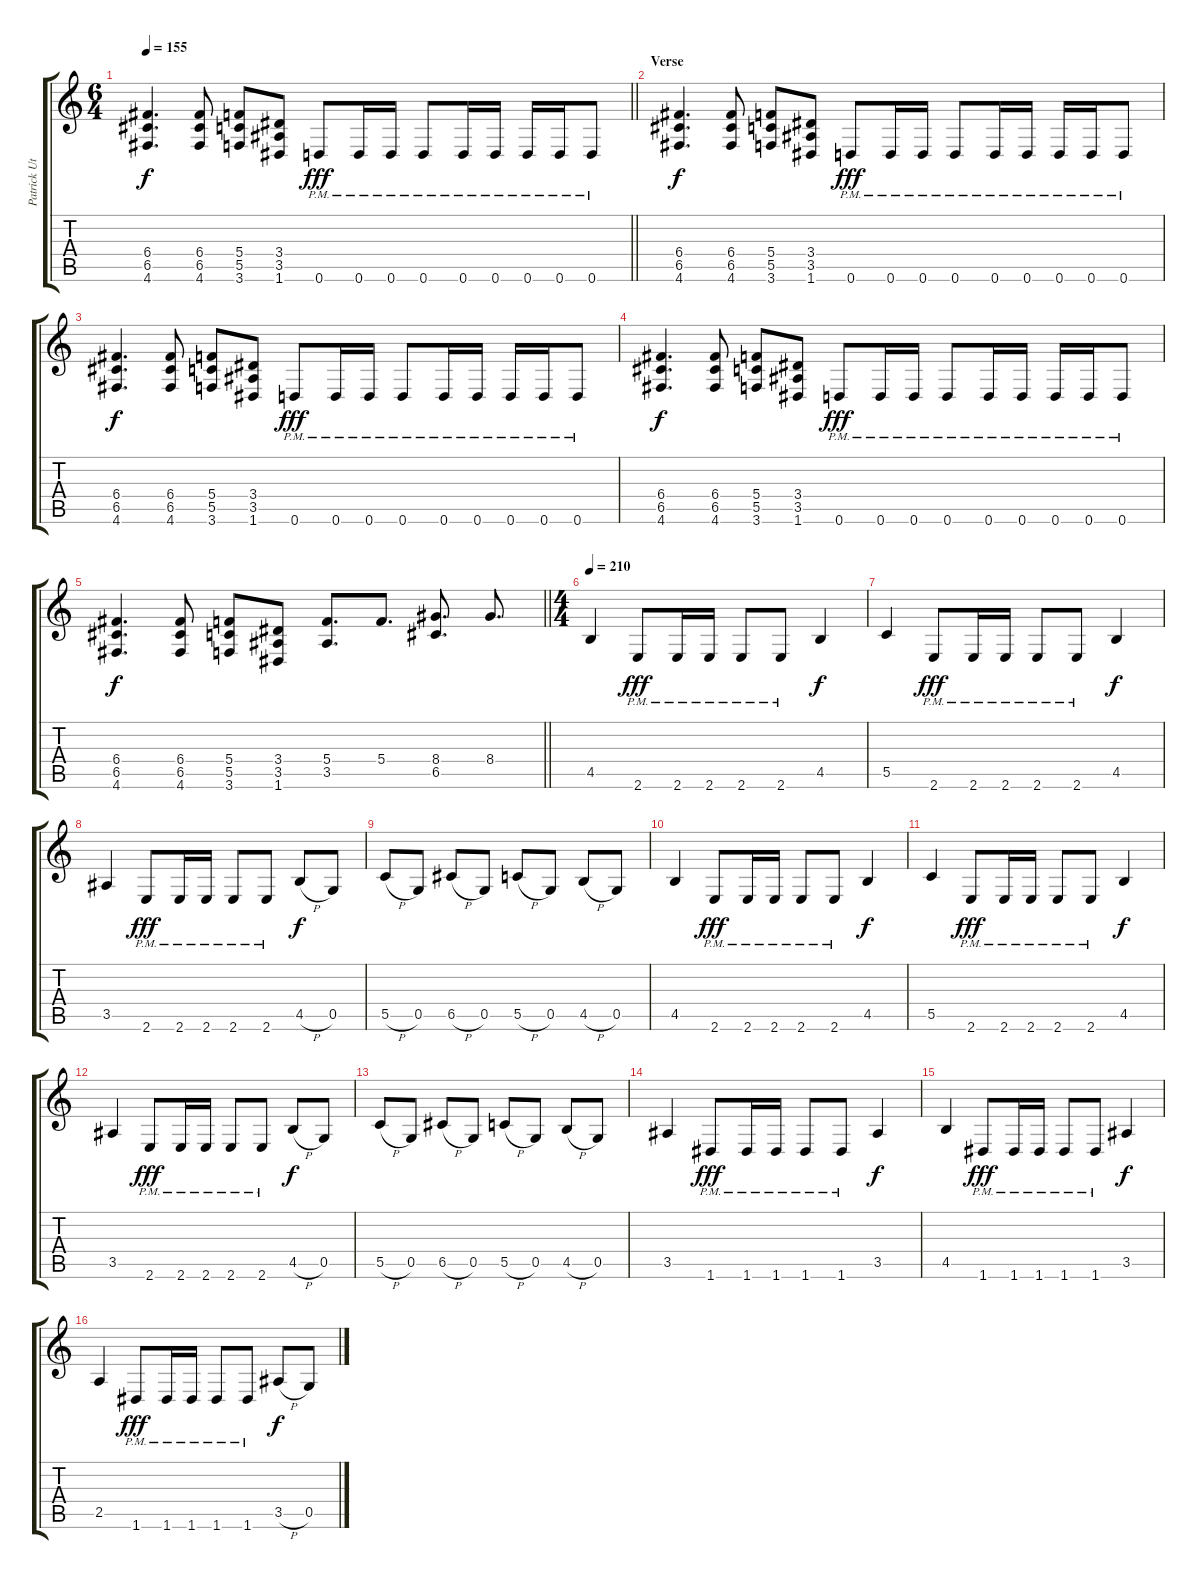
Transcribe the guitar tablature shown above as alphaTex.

\track ("Patrick Uterwijk" "Patrick Ut") {instrument distortionguitar}
\staff {score tabs}
\tuning (D4 A3 F3 C3 G2 D2) {hide}
\ts (6 4)
\tempo 155
\clef g2
\barLineRight lightlight
\ks c
(6.4 6.5 4.6).4{d dy f} (6.4 6.5 4.6).8 (5.4 5.5 3.6).8 (3.4 3.5 1.6).8 0.6{pm}.8{dy fff} 0.6{pm}.16 0.6{pm}.16 0.6{pm}.8 0.6{pm}.16 0.6{pm}.16 0.6{pm}.16 0.6{pm}.16 0.6{pm}.8 |
\section ("" "Verse")
(6.4 6.5 4.6).4{d dy f} (6.4 6.5 4.6).8 (5.4 5.5 3.6).8 (3.4 3.5 1.6).8 0.6{pm}.8{dy fff} 0.6{pm}.16 0.6{pm}.16 0.6{pm}.8 0.6{pm}.16 0.6{pm}.16 0.6{pm}.16 0.6{pm}.16 0.6{pm}.8 |
(6.4 6.5 4.6).4{d dy f} (6.4 6.5 4.6).8 (5.4 5.5 3.6).8 (3.4 3.5 1.6).8 0.6{pm}.8{dy fff} 0.6{pm}.16 0.6{pm}.16 0.6{pm}.8 0.6{pm}.16 0.6{pm}.16 0.6{pm}.16 0.6{pm}.16 0.6{pm}.8 |
(6.4 6.5 4.6).4{d dy f} (6.4 6.5 4.6).8 (5.4 5.5 3.6).8 (3.4 3.5 1.6).8 0.6{pm}.8{dy fff} 0.6{pm}.16 0.6{pm}.16 0.6{pm}.8 0.6{pm}.16 0.6{pm}.16 0.6{pm}.16 0.6{pm}.16 0.6{pm}.8 |
\barLineRight lightlight
(6.4 6.5 4.6).4{d dy f} (6.4 6.5 4.6).8 (5.4 5.5 3.6).8 (3.4 3.5 1.6).8 (5.4 3.5).8{d} 5.4.8{d} (8.4 6.5).8{d} 8.4.8{d} |
\ts (4 4)
\tempo 210
4.5.4 2.6{pm}.8{dy fff} 2.6{pm}.16 2.6{pm}.16 2.6{pm}.8 2.6{pm}.8 4.5.4{dy f} |
5.5.4 2.6{pm}.8{dy fff} 2.6{pm}.16 2.6{pm}.16 2.6{pm}.8 2.6{pm}.8 4.5.4{dy f} |
3.5.4 2.6{pm}.8{dy fff} 2.6{pm}.16 2.6{pm}.16 2.6{pm}.8 2.6{pm}.8 4.5{h}.8{dy f} 0.5.8 |
5.5{h}.8 0.5.8 6.5{h}.8 0.5.8 5.5{h}.8 0.5.8 4.5{h}.8 0.5.8 |
4.5.4 2.6{pm}.8{dy fff} 2.6{pm}.16 2.6{pm}.16 2.6{pm}.8 2.6{pm}.8 4.5.4{dy f} |
5.5.4 2.6{pm}.8{dy fff} 2.6{pm}.16 2.6{pm}.16 2.6{pm}.8 2.6{pm}.8 4.5.4{dy f} |
3.5.4 2.6{pm}.8{dy fff} 2.6{pm}.16 2.6{pm}.16 2.6{pm}.8 2.6{pm}.8 4.5{h}.8{dy f} 0.5.8 |
5.5{h}.8 0.5.8 6.5{h}.8 0.5.8 5.5{h}.8 0.5.8 4.5{h}.8 0.5.8 |
3.5.4 1.6{pm}.8{dy fff} 1.6{pm}.16 1.6{pm}.16 1.6{pm}.8 1.6{pm}.8 3.5.4{dy f} |
4.5.4 1.6{pm}.8{dy fff} 1.6{pm}.16 1.6{pm}.16 1.6{pm}.8 1.6{pm}.8 3.5.4{dy f} |
2.5.4 1.6{pm}.8{dy fff} 1.6{pm}.16 1.6{pm}.16 1.6{pm}.8 1.6{pm}.8 3.5{h}.8{dy f} 0.5.8
